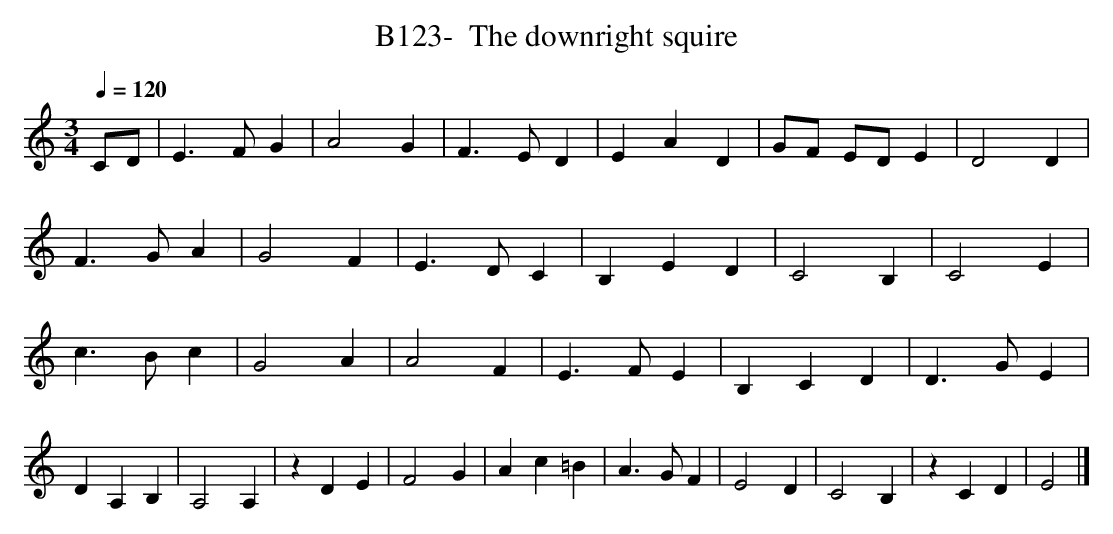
X:1
T:B123-  The downright squire
Q:1/4=120
L:1/4
M:3/4
K:Ephrygian
C/2D/2|E3/2F/2G|A2G|F3/2E/2D|EAD|\
G/2F/2 E/2D/2E|D2D|F3/2G/2A|G2F|\
E3/2D/2C|B,ED|C2B,|C2E|\
c3/2B/2c|G2A|A2F|E3/2F/2E|\
B,CD|D3/2G/2E|DA,B,|A,2A,|\
zDE|F2G|Ac=B|A3/2G/2F|\
E2D|C2B,|zCD|E2|]
